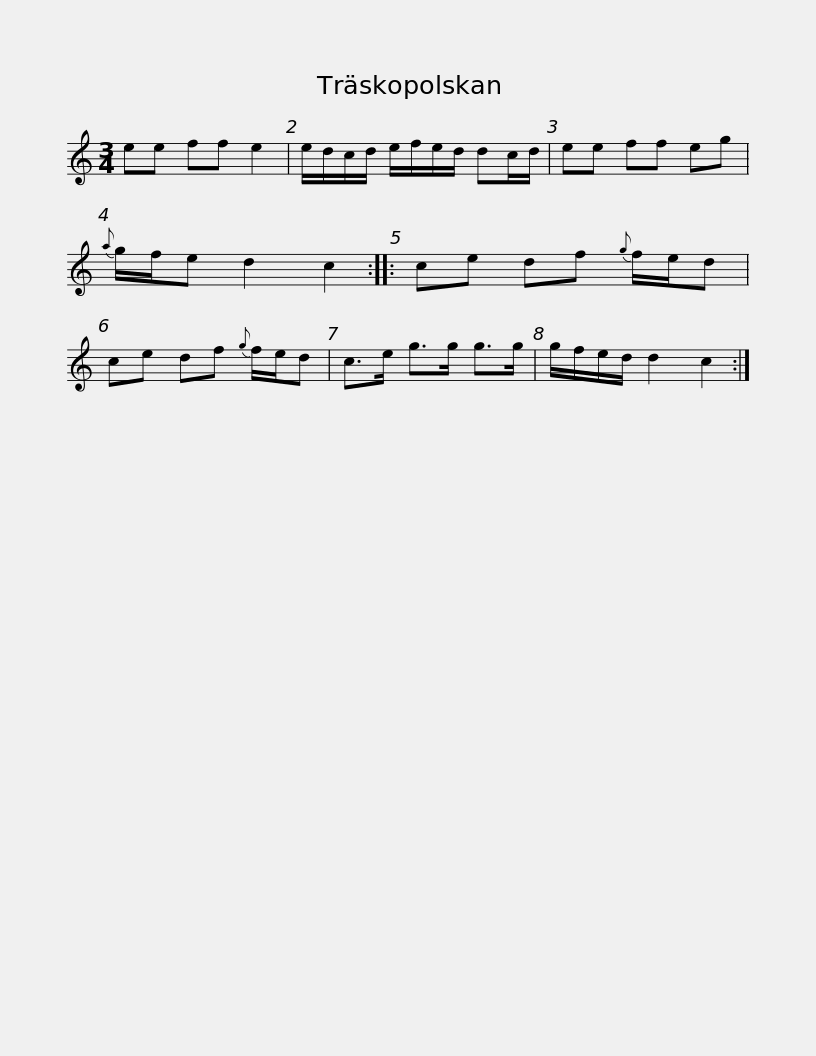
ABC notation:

X:1
L:1/8
M:3/4
I:linebreak $
K:C
V:1 treble
V:1
 ee ff e2 | e/d/c/d/ e/f/e/d/ dc/d/ | ee ff eg |{a} g/f/e d2 c2 :: ce df{g} f/e/d | %5
 ce df{g} f/e/d |$ c>e g>g g>g | g/f/e/d/ d2 c2 :| %8
